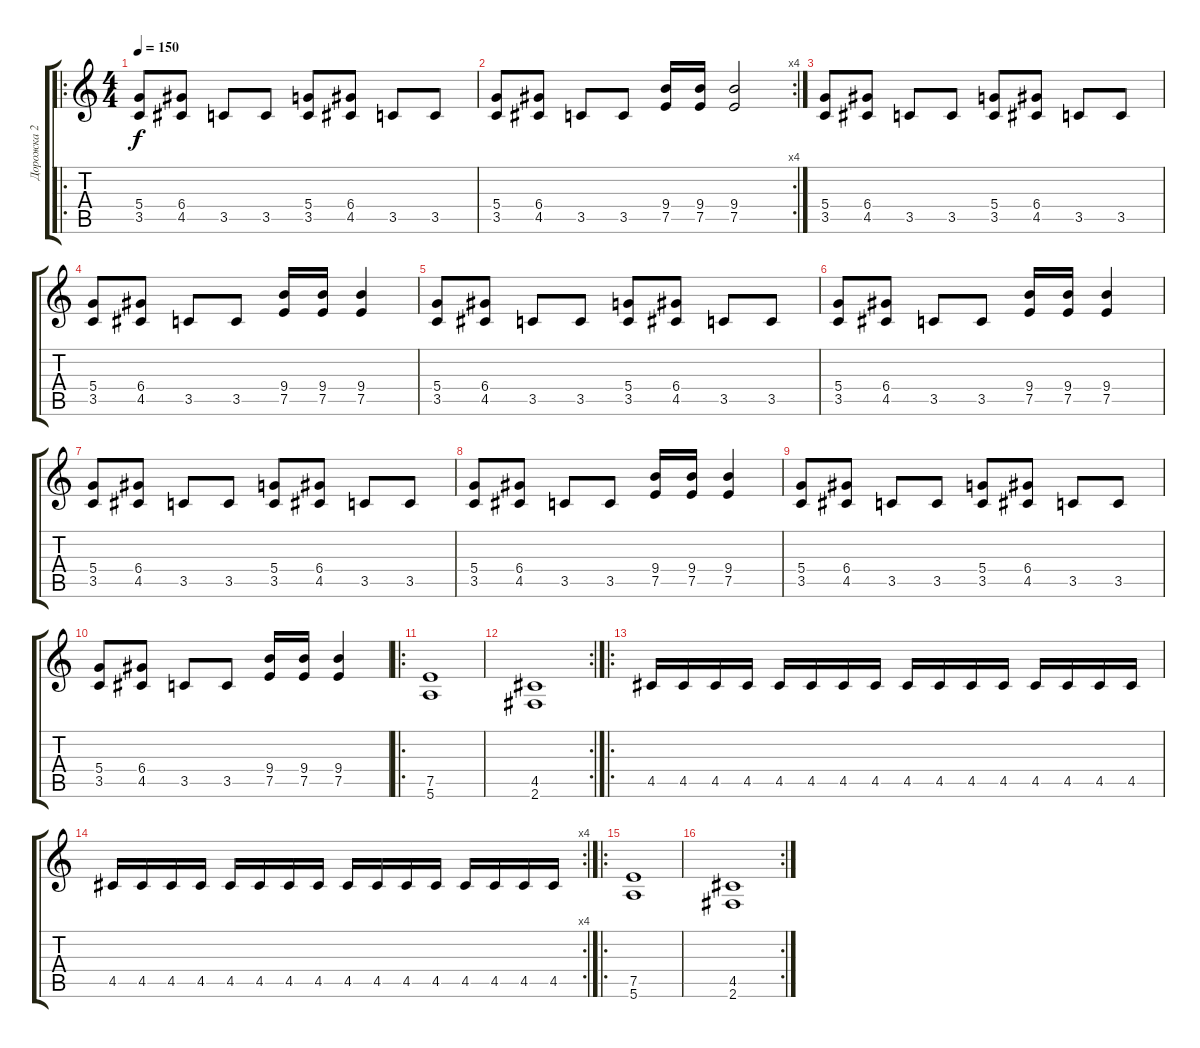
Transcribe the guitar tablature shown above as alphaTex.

\track ("Дорожка 2" "Дорожка 2") {instrument distortionguitar}
\staff {score tabs}
\tuning (E4 B3 G3 D3 A2 E2) {hide}
\ro
\ts (4 4)
\tempo 150
\clef g2
\ks c
(5.4 3.5).8{dy f instrument distortionguitar} (6.4 4.5).8 3.5.8 3.5.8 (5.4 3.5).8 (6.4 4.5).8 3.5.8 3.5.8 |
\rc 4
(5.4 3.5).8 (6.4 4.5).8 3.5.8 3.5.8 (9.4 7.5).16 (9.4 7.5).16 (9.4 7.5).2 |
(5.4 3.5).8 (6.4 4.5).8 3.5.8 3.5.8 (5.4 3.5).8 (6.4 4.5).8 3.5.8 3.5.8 |
(5.4 3.5).8 (6.4 4.5).8 3.5.8 3.5.8 (9.4 7.5).16 (9.4 7.5).16 (9.4 7.5).4 |
(5.4 3.5).8 (6.4 4.5).8 3.5.8 3.5.8 (5.4 3.5).8 (6.4 4.5).8 3.5.8 3.5.8 |
(5.4 3.5).8 (6.4 4.5).8 3.5.8 3.5.8 (9.4 7.5).16 (9.4 7.5).16 (9.4 7.5).4 |
(5.4 3.5).8 (6.4 4.5).8 3.5.8 3.5.8 (5.4 3.5).8 (6.4 4.5).8 3.5.8 3.5.8 |
(5.4 3.5).8 (6.4 4.5).8 3.5.8 3.5.8 (9.4 7.5).16 (9.4 7.5).16 (9.4 7.5).4 |
(5.4 3.5).8 (6.4 4.5).8 3.5.8 3.5.8 (5.4 3.5).8 (6.4 4.5).8 3.5.8 3.5.8 |
(5.4 3.5).8 (6.4 4.5).8 3.5.8 3.5.8 (9.4 7.5).16 (9.4 7.5).16 (9.4 7.5).4 |
\ro
(7.5 5.6).1 |
\rc 2
(4.5 2.6).1 |
\ro
4.5.16 4.5.16 4.5.16 4.5.16 4.5.16 4.5.16 4.5.16 4.5.16 4.5.16 4.5.16 4.5.16 4.5.16 4.5.16 4.5.16 4.5.16 4.5.16 |
\rc 4
4.5.16 4.5.16 4.5.16 4.5.16 4.5.16 4.5.16 4.5.16 4.5.16 4.5.16 4.5.16 4.5.16 4.5.16 4.5.16 4.5.16 4.5.16 4.5.16 |
\ro
(7.5 5.6).1 |
\rc 2
(4.5 2.6).1
